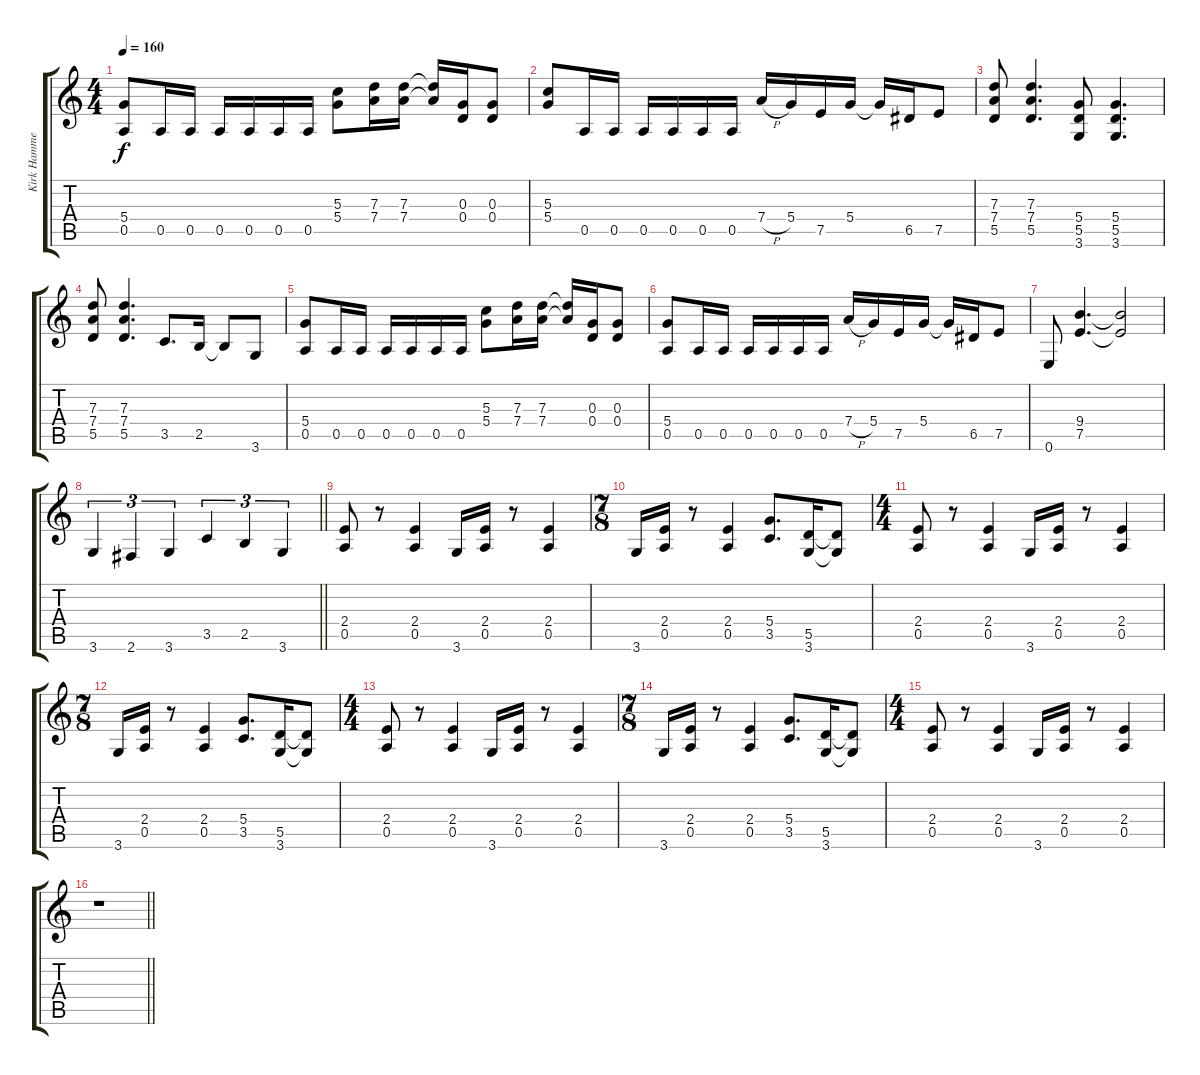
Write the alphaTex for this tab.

\track ("Kirk Hammett" "Kirk Hamme") {instrument distortionguitar}
\staff {score tabs}
\tuning (E4 B3 G3 D3 A2 E2) {hide}
\ts (4 4)
\tempo 160
\clef g2
\ks c
(5.4 0.5).8{dy f} 0.5.16 0.5.16 0.5.16 0.5.16 0.5.16 0.5.16 (5.3 5.4).8 (7.3 7.4).16 (7.3 7.4).16 (7.3{t} 7.4{t}).16 (0.3 0.4).16 (0.3 0.4).8 |
(5.3 5.4).8 0.5.16 0.5.16 0.5.16 0.5.16 0.5.16 0.5.16 7.4{h}.16 5.4.16 7.5.16 5.4.16 5.4{t}.16 6.5.16 7.5.8 |
(7.3 7.4 5.5).8 (7.3 7.4 5.5).4{d} (5.4 5.5 3.6).8 (5.4 5.5 3.6).4{d} |
(7.3 7.4 5.5).8 (7.3 7.4 5.5).4{d} 3.5.8{d} 2.5.16 2.5{t}.8 3.6.8 |
(5.4 0.5).8 0.5.16 0.5.16 0.5.16 0.5.16 0.5.16 0.5.16 (5.3 5.4).8 (7.3 7.4).16 (7.3 7.4).16 (7.3{t} 7.4{t}).16 (0.3 0.4).16 (0.3 0.4).8 |
(5.4 0.5).8 0.5.16 0.5.16 0.5.16 0.5.16 0.5.16 0.5.16 7.4{h}.16 5.4.16 7.5.16 5.4.16 5.4{t}.16 6.5.16 7.5.8 |
0.6.8 (9.4 7.5).4{d} (9.4{t} 7.5{t}).2 |
\barLineRight lightlight
3.6.4{tu (3 2)} 2.6.4{tu (3 2)} 3.6.4{tu (3 2)} 3.5.4{tu (3 2)} 2.5.4{tu (3 2)} 3.6.4{tu (3 2)} |
(2.4 0.5).8 r.8 (2.4 0.5).4 3.6.16 (2.4 0.5).16 r.8 (2.4 0.5).4 |
\ts (7 8)
3.6.16 (2.4 0.5).16 r.8 (2.4 0.5).4 (5.4 3.5).8{d} (5.5 3.6).16 (5.5{t} 3.6{t}).8 |
\ts (4 4)
(2.4 0.5).8 r.8 (2.4 0.5).4 3.6.16 (2.4 0.5).16 r.8 (2.4 0.5).4 |
\ts (7 8)
3.6.16 (2.4 0.5).16 r.8 (2.4 0.5).4 (5.4 3.5).8{d} (5.5 3.6).16 (5.5{t} 3.6{t}).8 |
\ts (4 4)
(2.4 0.5).8 r.8 (2.4 0.5).4 3.6.16 (2.4 0.5).16 r.8 (2.4 0.5).4 |
\ts (7 8)
3.6.16 (2.4 0.5).16 r.8 (2.4 0.5).4 (5.4 3.5).8{d} (5.5 3.6).16 (5.5{t} 3.6{t}).8 |
\ts (4 4)
(2.4 0.5).8 r.8 (2.4 0.5).4 3.6.16 (2.4 0.5).16 r.8 (2.4 0.5).4 |
\barLineRight lightlight
r.1
